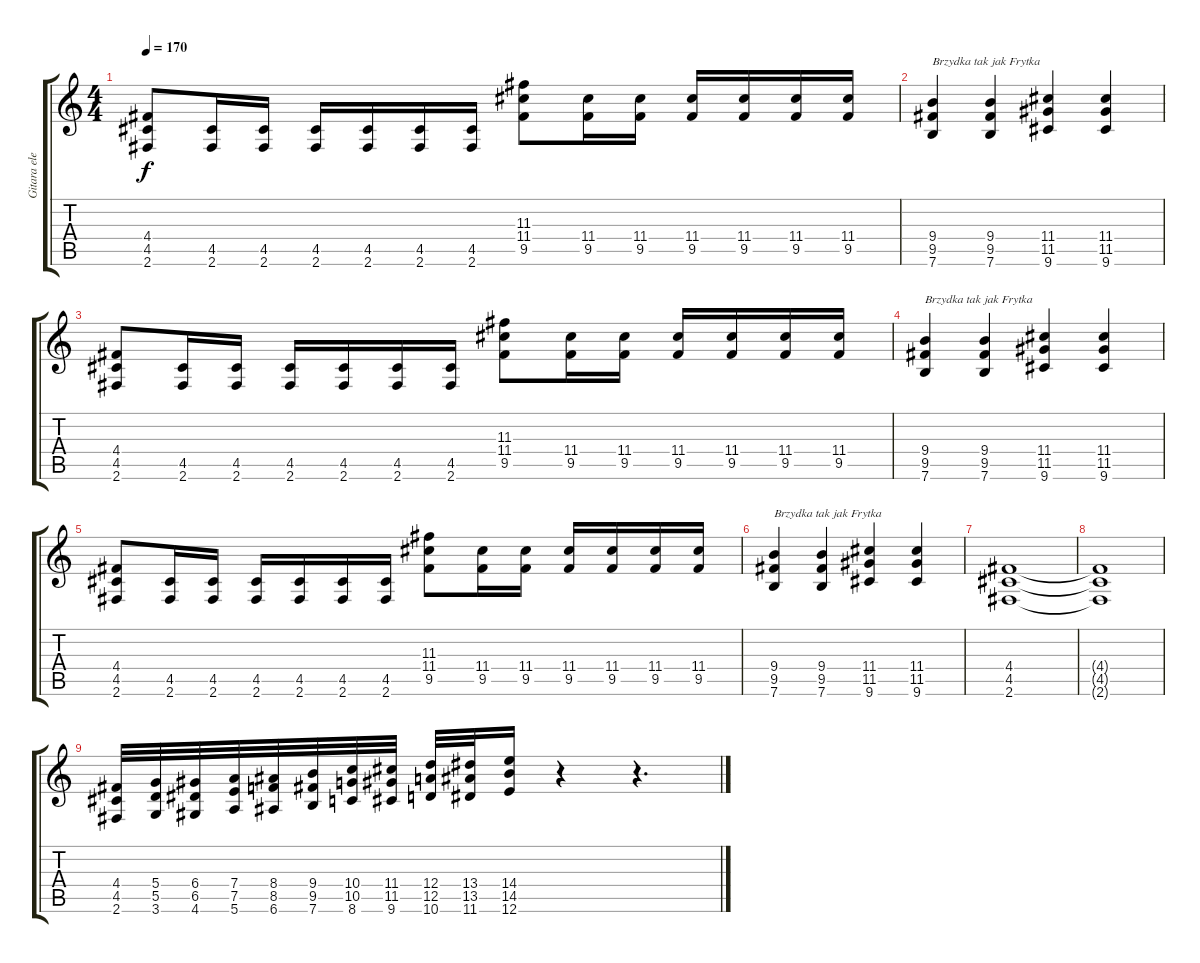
\track ("Gitara elektryczna" "Gitara ele") {instrument distortionguitar}
\staff {score tabs}
\tuning (E4 B3 G3 D3 A2 E2) {hide}
\ts (4 4)
\tempo 170
\clef g2
\ks c
(4.4 4.5 2.6).8{dy f} (4.5 2.6).16 (4.5 2.6).16 (4.5 2.6).16 (4.5 2.6).16 (4.5 2.6).16 (4.5 2.6).16 (11.3 11.4 9.5).8 (11.4 9.5).16 (11.4 9.5).16 (11.4 9.5).16 (11.4 9.5).16 (11.4 9.5).16 (11.4 9.5).16 |
(9.4 9.5 7.6).4{txt "Brzydka tak jak Frytka"} (9.4 9.5 7.6).4 (11.4 11.5 9.6).4 (11.4 11.5 9.6).4 |
(4.4 4.5 2.6).8 (4.5 2.6).16 (4.5 2.6).16 (4.5 2.6).16 (4.5 2.6).16 (4.5 2.6).16 (4.5 2.6).16 (11.3 11.4 9.5).8 (11.4 9.5).16 (11.4 9.5).16 (11.4 9.5).16 (11.4 9.5).16 (11.4 9.5).16 (11.4 9.5).16 |
(9.4 9.5 7.6).4{txt "Brzydka tak jak Frytka"} (9.4 9.5 7.6).4 (11.4 11.5 9.6).4 (11.4 11.5 9.6).4 |
(4.4 4.5 2.6).8 (4.5 2.6).16 (4.5 2.6).16 (4.5 2.6).16 (4.5 2.6).16 (4.5 2.6).16 (4.5 2.6).16 (11.3 11.4 9.5).8 (11.4 9.5).16 (11.4 9.5).16 (11.4 9.5).16 (11.4 9.5).16 (11.4 9.5).16 (11.4 9.5).16 |
(9.4 9.5 7.6).4{txt "Brzydka tak jak Frytka"} (9.4 9.5 7.6).4 (11.4 11.5 9.6).4 (11.4 11.5 9.6).4 |
(4.4 4.5 2.6).1 |
(4.4{t} 4.5{t} 2.6{t}).1 |
(4.4 4.5 2.6).32 (5.4 5.5 3.6).32 (6.4 6.5 4.6).32 (7.4 7.5 5.6).32 (8.4 8.5 6.6).32 (9.4 9.5 7.6).32 (10.4 10.5 8.6).32 (11.4 11.5 9.6).32 (12.4 12.5 10.6).32 (13.4 13.5 11.6).32 (14.4 14.5 12.6).16 r.4 r.4{d}
